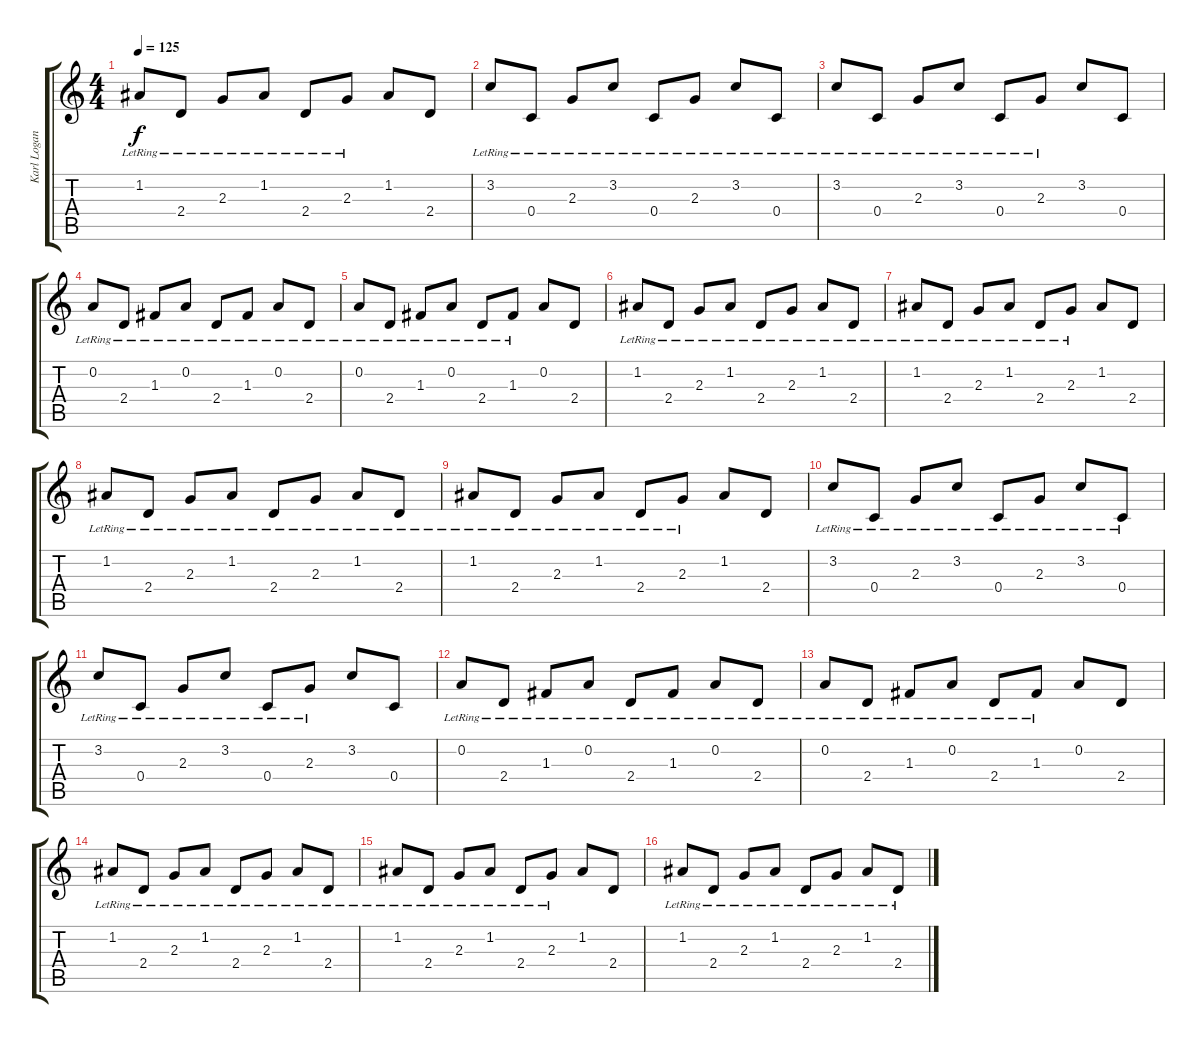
\track ("Karl Logan" "Karl Logan") {instrument acousticguitarsteel}
\staff {score tabs}
\tuning (D4 A3 F3 C3 G2 D2) {hide}
\ts (4 4)
\tempo 125
\clef g2
\ks c
1.2{lr}.8{dy f} 2.4{lr}.8 2.3{lr}.8 1.2{lr}.8 2.4{lr}.8 2.3{lr}.8 1.2.8 2.4.8 |
3.2{lr}.8 0.4{lr}.8 2.3{lr}.8 3.2{lr}.8 0.4{lr}.8 2.3{lr}.8 3.2{lr}.8 0.4{lr}.8 |
3.2{lr}.8 0.4{lr}.8 2.3{lr}.8 3.2{lr}.8 0.4{lr}.8 2.3{lr}.8 3.2.8 0.4.8 |
0.2{lr}.8 2.4{lr}.8 1.3{lr}.8 0.2{lr}.8 2.4{lr}.8 1.3{lr}.8 0.2{lr}.8 2.4{lr}.8 |
0.2{lr}.8 2.4{lr}.8 1.3{lr}.8 0.2{lr}.8 2.4{lr}.8 1.3{lr}.8 0.2.8 2.4.8 |
1.2{lr}.8 2.4{lr}.8 2.3{lr}.8 1.2{lr}.8 2.4{lr}.8 2.3{lr}.8 1.2{lr}.8 2.4{lr}.8 |
1.2{lr}.8 2.4{lr}.8 2.3{lr}.8 1.2{lr}.8 2.4{lr}.8 2.3{lr}.8 1.2.8 2.4.8 |
1.2{lr}.8 2.4{lr}.8 2.3{lr}.8 1.2{lr}.8 2.4{lr}.8 2.3{lr}.8 1.2{lr}.8 2.4{lr}.8 |
1.2{lr}.8 2.4{lr}.8 2.3{lr}.8 1.2{lr}.8 2.4{lr}.8 2.3{lr}.8 1.2.8 2.4.8 |
3.2{lr}.8 0.4{lr}.8 2.3{lr}.8 3.2{lr}.8 0.4{lr}.8 2.3{lr}.8 3.2{lr}.8 0.4{lr}.8 |
3.2{lr}.8 0.4{lr}.8 2.3{lr}.8 3.2{lr}.8 0.4{lr}.8 2.3{lr}.8 3.2.8 0.4.8 |
0.2{lr}.8 2.4{lr}.8 1.3{lr}.8 0.2{lr}.8 2.4{lr}.8 1.3{lr}.8 0.2{lr}.8 2.4{lr}.8 |
0.2{lr}.8 2.4{lr}.8 1.3{lr}.8 0.2{lr}.8 2.4{lr}.8 1.3{lr}.8 0.2.8 2.4.8 |
1.2{lr}.8 2.4{lr}.8 2.3{lr}.8 1.2{lr}.8 2.4{lr}.8 2.3{lr}.8 1.2{lr}.8 2.4{lr}.8 |
1.2{lr}.8 2.4{lr}.8 2.3{lr}.8 1.2{lr}.8 2.4{lr}.8 2.3{lr}.8 1.2.8 2.4.8 |
1.2{lr}.8 2.4{lr}.8 2.3{lr}.8 1.2{lr}.8 2.4{lr}.8 2.3{lr}.8 1.2{lr}.8 2.4{lr}.8
